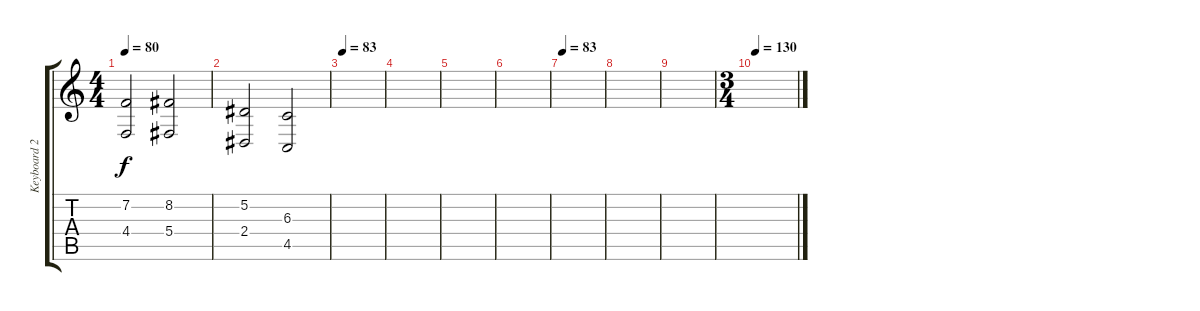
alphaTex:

\track ("Keyboard 2" "Keyboard 2") {instrument voiceoohs}
\staff {score tabs}
\tuning (Eb4 Bb3 Gb3 Db3 Ab2 Eb2) {hide}
\ts (4 4)
\tempo 80
\clef g2
\ks c
(7.2 4.4).2{dy f} (8.2 5.4).2 |
(5.2 2.4).2 (6.3 4.5).2 |
\tempo 83
|
|
|
|
\tempo 83
|
|
|
\ts (3 4)
\tempo 130
